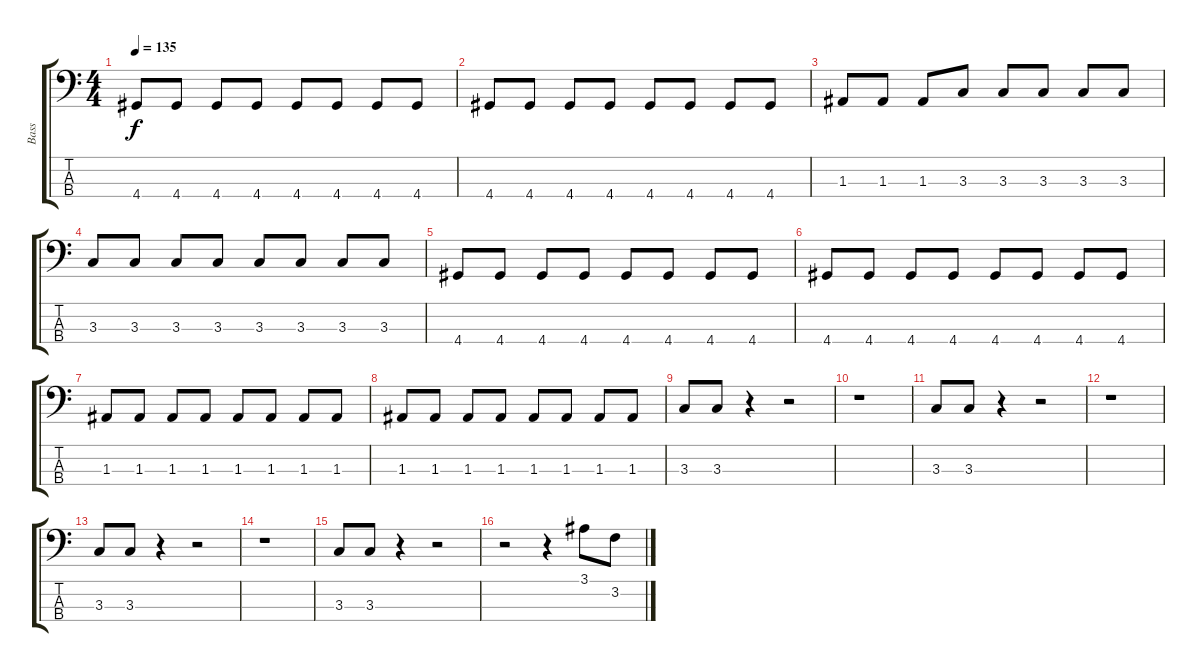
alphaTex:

\track ("Bass" "Bass") {instrument electricbasspick}
\staff {score tabs}
\tuning (G2 D2 A1 E1) {hide}
\ts (4 4)
\tempo 135
\clef f4
\ks c
4.4.8{dy f} 4.4.8 4.4.8 4.4.8 4.4.8 4.4.8 4.4.8 4.4.8 |
4.4.8 4.4.8 4.4.8 4.4.8 4.4.8 4.4.8 4.4.8 4.4.8 |
1.3.8 1.3.8 1.3.8 3.3.8 3.3.8 3.3.8 3.3.8 3.3.8 |
3.3.8 3.3.8 3.3.8 3.3.8 3.3.8 3.3.8 3.3.8 3.3.8 |
4.4.8 4.4.8 4.4.8 4.4.8 4.4.8 4.4.8 4.4.8 4.4.8 |
4.4.8 4.4.8 4.4.8 4.4.8 4.4.8 4.4.8 4.4.8 4.4.8 |
1.3.8 1.3.8 1.3.8 1.3.8 1.3.8 1.3.8 1.3.8 1.3.8 |
1.3.8 1.3.8 1.3.8 1.3.8 1.3.8 1.3.8 1.3.8 1.3.8 |
3.3.8 3.3.8 r.4 r.2 |
r.1 |
3.3.8 3.3.8 r.4 r.2 |
r.1 |
3.3.8 3.3.8 r.4 r.2 |
r.1 |
3.3.8 3.3.8 r.4 r.2 |
r.2 r.4 3.1.8 3.2.8
